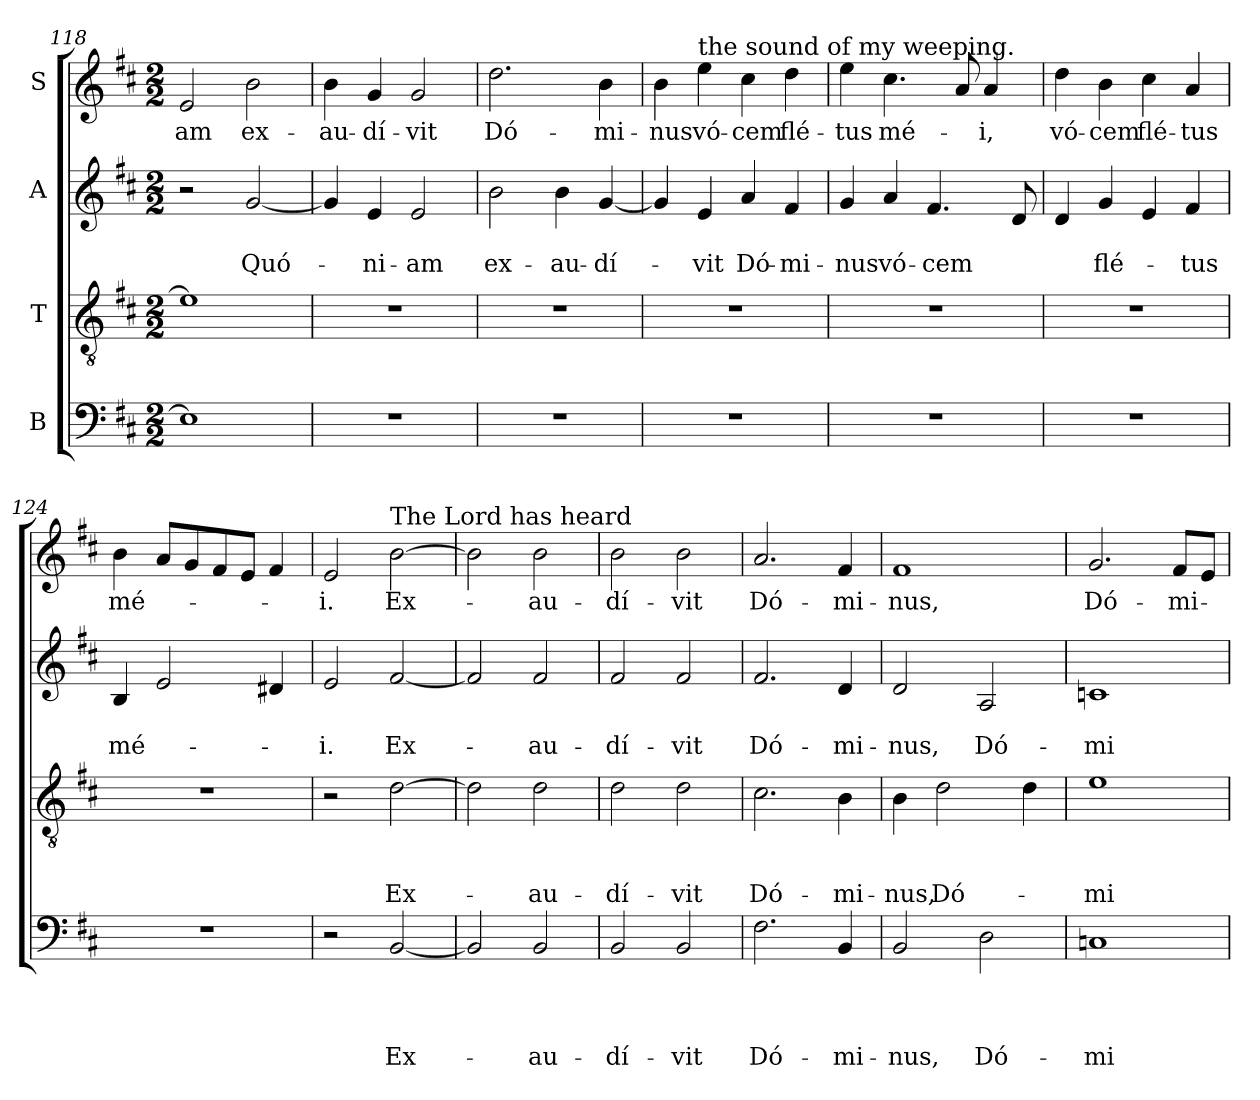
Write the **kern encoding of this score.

**kern	**text	**text	**text	**text	**kern	**text	**text	**text	**kern	**text	**text	**kern	**text
*part4	*part4	*part4	*part4	*part4	*part3	*part3	*part3	*part3	*part2	*part2	*part2	*part1	*part1
*staff4	*staff4	*staff4	*staff4	*staff4	*staff3	*staff3	*staff3	*staff3	*staff2	*staff2	*staff2	*staff1	*staff1
*I"B	*	*	*	*	*I"T	*	*	*	*I"A	*	*	*I"S	*
*clefF4	*	*	*	*	*clefGv2	*	*	*	*clefG2	*	*	*clefG2	*
*k[f#c#]	*	*	*	*	*k[f#c#]	*	*	*	*k[f#c#]	*	*	*k[f#c#]	*
*D:	*	*	*	*	*D:	*	*	*	*D:	*	*	*D:	*
*M2/2	*	*	*	*	*M2/2	*	*	*	*M2/2	*	*	*M2/2	*
=118	=118	=118	=118	=118	=118	=118	=118	=118	=118	=118	=118	=118	=118
!	!	!	!	!	!	!	!	!	!	!	!	!	!LO:LY:b
1E]	.	.	.	.	1e]	.	.	.	2r	.	.	2e/	-am
!	!	!	!	!	!	!	!	!	!	!	!LO:LY:b	!	!LO:LY:b
.	.	.	.	.	.	.	.	.	[2g/	.	Quó-	2b\	ex-
=119	=119	=119	=119	=119	=119	=119	=119	=119	=119	=119	=119	=119	=119
!	!	!	!	!	!	!	!	!	!	!	!	!	!LO:LY:b
1r	.	.	.	.	1r	.	.	.	4g/]	.	.	4b\	-au-
!	!	!	!	!	!	!	!	!	!	!	!LO:LY:b	!	!LO:LY:b
.	.	.	.	.	.	.	.	.	4e/	.	-ni-	4g/	-dí-
!	!	!	!	!	!	!	!	!	!	!	!LO:LY:b	!	!LO:LY:b
.	.	.	.	.	.	.	.	.	2e/	.	-am	2g/	-vit
=120	=120	=120	=120	=120	=120	=120	=120	=120	=120	=120	=120	=120	=120
!	!	!	!	!	!	!	!	!	!	!	!LO:LY:b	!	!LO:LY:b
1r	.	.	.	.	1r	.	.	.	2b\	.	ex-	2.dd\	Dó-
!	!	!	!	!	!	!	!	!	!	!	!LO:LY:b	!	!
.	.	.	.	.	.	.	.	.	4b\	.	-au-	.	.
!	!	!	!	!	!	!	!	!	!	!	!LO:LY:b	!	!LO:LY:b
.	.	.	.	.	.	.	.	.	[4g/	.	-dí-	4b\	-mi-
!!LO:PB:g=z
=121	=121	=121	=121	=121	=121	=121	=121	=121	=121	=121	=121	=121	=121
!	!	!	!	!	!	!	!	!	!	!	!	!	!LO:LY:b
1r	.	.	.	.	1r	.	.	.	4g/]	.	.	4b\	-nus
!	!	!	!	!	!	!	!	!	!	!	!	!LO:TX:a:t=the sound of my weeping.	!
!	!	!	!	!	!	!	!	!	!	!	!LO:LY:b	!	!LO:LY:b
.	.	.	.	.	.	.	.	.	4e/	.	-vit	4ee\	vó-
!	!	!	!	!	!	!	!	!	!	!	!LO:LY:b	!	!LO:LY:b
.	.	.	.	.	.	.	.	.	4a/	.	Dó-	4cc#\	-cem
!	!	!	!	!	!	!	!	!	!	!	!LO:LY:b	!	!LO:LY:b
.	.	.	.	.	.	.	.	.	4f#/	.	-mi-	4dd\	flé-
=122	=122	=122	=122	=122	=122	=122	=122	=122	=122	=122	=122	=122	=122
!	!	!	!	!	!	!	!	!	!	!	!LO:LY:b	!	!LO:LY:b
1r	.	.	.	.	1r	.	.	.	4g/	.	-nus	4ee\	-tus
!	!	!	!	!	!	!	!	!	!	!	!LO:LY:b	!	!LO:LY:b
.	.	.	.	.	.	.	.	.	4a/	.	vó-	4.cc#\	mé-
!	!	!	!	!	!	!	!	!	!	!	!LO:LY:b	!	!
.	.	.	.	.	.	.	.	.	4.f#/	.	-cem	.	.
.	.	.	.	.	.	.	.	.	.	.	.	8a/	.
!	!	!	!	!	!	!	!	!	!	!	!	!	!LO:LY:b
.	.	.	.	.	.	.	.	.	.	.	.	4a/	-i,
.	.	.	.	.	.	.	.	.	8d/	.	.	.	.
=123	=123	=123	=123	=123	=123	=123	=123	=123	=123	=123	=123	=123	=123
!	!	!	!	!	!	!	!	!	!	!	!	!	!LO:LY:b
1r	.	.	.	.	1r	.	.	.	4d/	.	.	4dd\	vó-
!	!	!	!	!	!	!	!	!	!	!	!LO:LY:b	!	!LO:LY:b
.	.	.	.	.	.	.	.	.	4g/	.	flé-	4b\	-cem
!	!	!	!	!	!	!	!	!	!	!	!	!	!LO:LY:b
.	.	.	.	.	.	.	.	.	4e/	.	.	4cc#\	flé-
!	!	!	!	!	!	!	!	!	!	!	!LO:LY:b	!	!LO:LY:b
.	.	.	.	.	.	.	.	.	4f#/	.	-tus	4a/	-tus
=124	=124	=124	=124	=124	=124	=124	=124	=124	=124	=124	=124	=124	=124
!	!	!	!	!	!	!	!	!	!	!	!LO:LY:b	!	!LO:LY:b
1r	.	.	.	.	1r	.	.	.	4B/	.	mé-	4b\	mé-
.	.	.	.	.	.	.	.	.	2e/	.	.	8a/L	.
.	.	.	.	.	.	.	.	.	.	.	.	8g/	.
.	.	.	.	.	.	.	.	.	.	.	.	8f#/	.
.	.	.	.	.	.	.	.	.	.	.	.	8e/J	.
.	.	.	.	.	.	.	.	.	4d#i/	.	.	4f#/	.
=125	=125	=125	=125	=125	=125	=125	=125	=125	=125	=125	=125	=125	=125
!	!	!	!	!	!	!	!	!	!	!	!LO:LY:b	!	!LO:LY:b
2r	.	.	.	.	2r	.	.	.	2e/	.	-i.	2e/	-i.
!	!	!	!	!	!	!	!	!	!	!	!	!LO:TX:a:t=The Lord has heard	!
!	!	!	!	!LO:LY:b	!	!	!	!LO:LY:b	!	!	!LO:LY:b	!	!LO:LY:b
[2BB/	.	.	.	Ex-	[2d\	.	.	Ex-	[2f#/	.	Ex-	[2b\	Ex-
=126	=126	=126	=126	=126	=126	=126	=126	=126	=126	=126	=126	=126	=126
2BB/]	.	.	.	.	2d\]	.	.	.	2f#/]	.	.	2b\]	.
!	!	!	!	!LO:LY:b	!	!	!	!LO:LY:b	!	!	!LO:LY:b	!	!LO:LY:b
2BB/	.	.	.	-au-	2d\	.	.	-au-	2f#/	.	-au-	2b\	-au-
!!LO:LB:g=z
=127	=127	=127	=127	=127	=127	=127	=127	=127	=127	=127	=127	=127	=127
!	!	!	!	!LO:LY:b	!	!	!	!LO:LY:b	!	!	!LO:LY:b	!	!LO:LY:b
2BB/	.	.	.	-dí-	2d\	.	.	-dí-	2f#/	.	-dí-	2b\	-dí-
!	!	!	!	!LO:LY:b	!	!	!	!LO:LY:b	!	!	!LO:LY:b	!	!LO:LY:b
2BB/	.	.	.	-vit	2d\	.	.	-vit	2f#/	.	-vit	2b\	-vit
=128	=128	=128	=128	=128	=128	=128	=128	=128	=128	=128	=128	=128	=128
!	!	!	!	!LO:LY:b	!	!	!	!LO:LY:b	!	!	!LO:LY:b	!	!LO:LY:b
2.F#\	.	.	.	Dó-	2.c#\	.	.	Dó-	2.f#/	.	Dó-	2.a/	Dó-
!	!	!	!	!LO:LY:b	!	!	!	!LO:LY:b	!	!	!LO:LY:b	!	!LO:LY:b
4BB/	.	.	.	-mi-	4B\	.	.	-mi-	4d/	.	-mi-	4f#/	-mi-
=129	=129	=129	=129	=129	=129	=129	=129	=129	=129	=129	=129	=129	=129
!	!	!	!	!LO:LY:b	!	!	!	!LO:LY:b	!	!	!LO:LY:b	!	!LO:LY:b
2BB/	.	.	.	-nus,	4B\	.	.	-nus,	2d/	.	-nus,	1f#	-nus,
!	!	!	!	!	!	!	!	!LO:LY:b	!	!	!	!	!
.	.	.	.	.	2d\	.	.	Dó-	.	.	.	.	.
!	!	!	!	!LO:LY:b	!	!	!	!	!	!	!LO:LY:b	!	!
2D\	.	.	.	Dó-	.	.	.	.	2A/	.	Dó-	.	.
.	.	.	.	.	4d\	.	.	.	.	.	.	.	.
=130	=130	=130	=130	=130	=130	=130	=130	=130	=130	=130	=130	=130	=130
!	!	!	!	!LO:LY:b	!	!	!	!LO:LY:b	!	!	!LO:LY:b	!	!LO:LY:b
1Cni	.	.	.	-mi-	1e	.	.	-mi-	1cn	.	-mi-	2.g/	Dó-
!	!	!	!	!	!	!	!	!	!	!	!	!	!LO:LY:b
.	.	.	.	.	.	.	.	.	.	.	.	8f#/L	-mi-
.	.	.	.	.	.	.	.	.	.	.	.	8e/J	.
=	=	=	=	=	=	=	=	=	=	=	=	=	=
*-	*-	*-	*-	*-	*-	*-	*-	*-	*-	*-	*-	*-	*-
